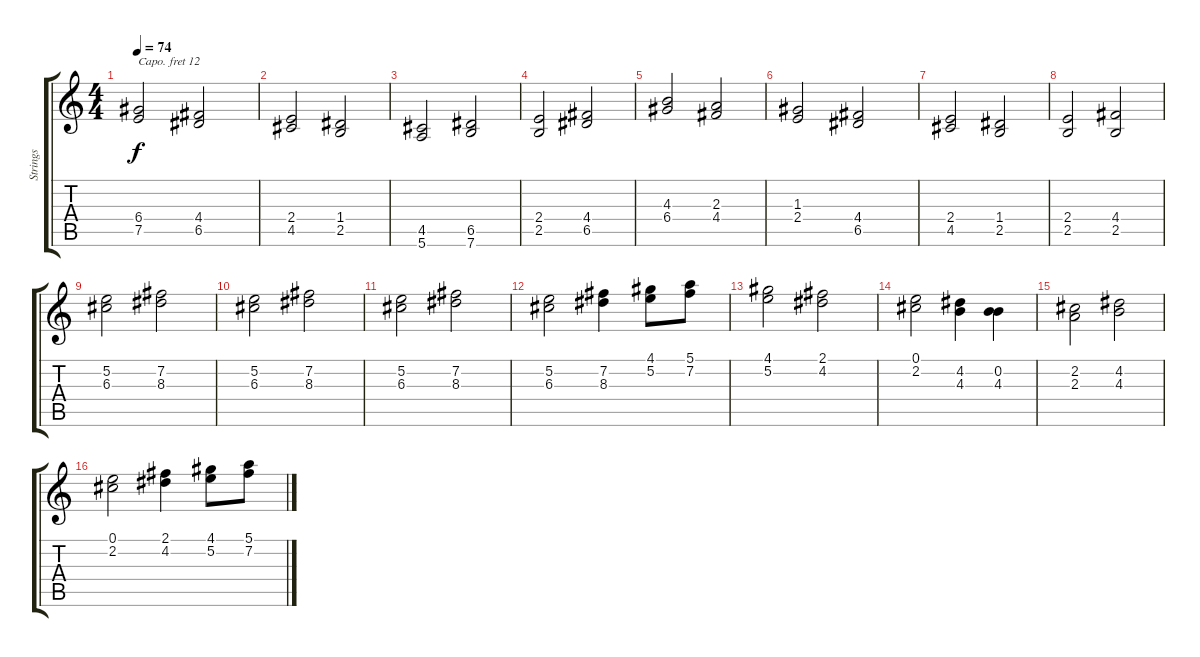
\track ("Strings" "Strings") {instrument synthstrings1}
\staff {score tabs}
\capo 12
\tuning (E4 B3 G3 D3 A2 E2) {hide}
\ts (4 4)
\tempo 74
\clef g2
\ks c
(6.4 7.5).2{dy f} (4.4 6.5).2 |
(2.4 4.5).2 (1.4 2.5).2 |
(4.5 5.6).2 (6.5 7.6).2 |
(2.4 2.5).2 (4.4 6.5).2 |
(4.3 6.4).2 (2.3 4.4).2 |
(1.3 2.4).2 (4.4 6.5).2 |
(2.4 4.5).2 (1.4 2.5).2 |
(2.4 2.5).2 (4.4 2.5).2 |
(5.2 6.3).2 (7.2 8.3).2 |
(5.2 6.3).2 (7.2 8.3).2 |
(5.2 6.3).2 (7.2 8.3).2 |
(5.2 6.3).2 (7.2 8.3).4 (4.1 5.2).8 (5.1 7.2).8 |
(4.1 5.2).2 (2.1 4.2).2 |
(0.1 2.2).2 (4.2 4.3).4 (0.2 4.3).4 |
(2.2 2.3).2 (4.2 4.3).2 |
(0.1 2.2).2 (2.1 4.2).4 (4.1 5.2).8 (5.1 7.2).8
